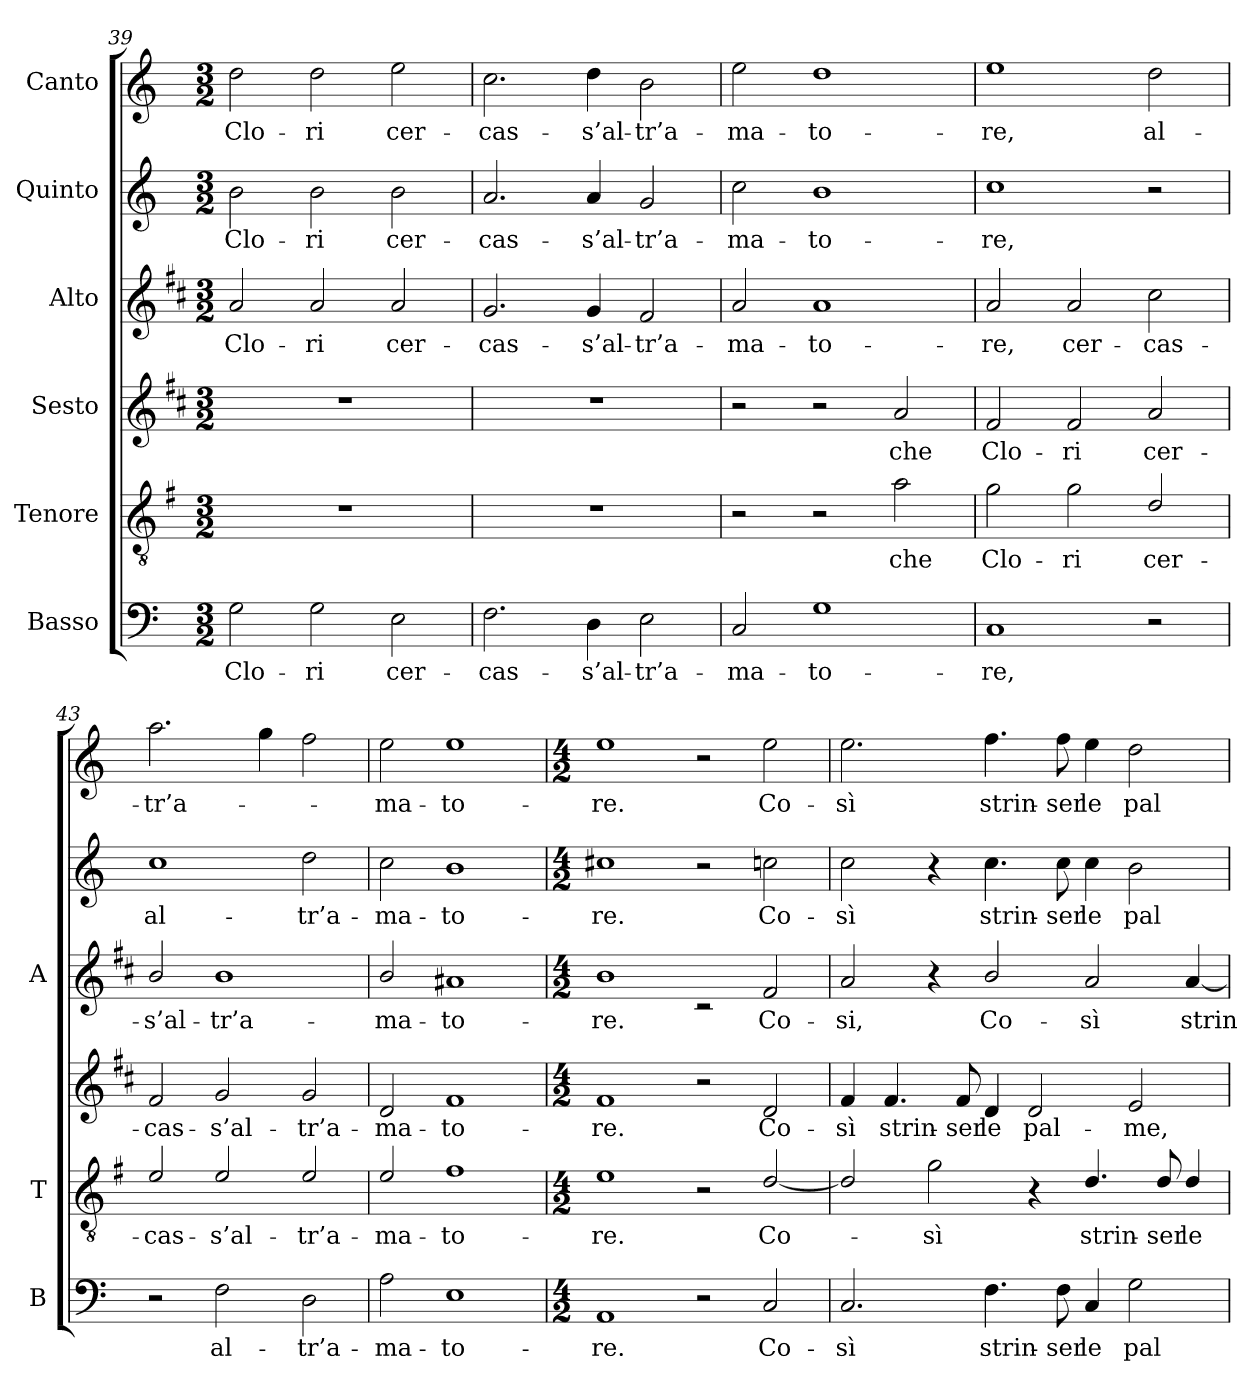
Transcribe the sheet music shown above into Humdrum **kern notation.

**kern	**text	**kern	**text	**kern	**text	**kern	**text	**kern	**text	**kern	**text
*part6	*part6	*part5	*part5	*part4	*part4	*part3	*part3	*part2	*part2	*part1	*part1
*staff6	*staff6	*staff5	*staff5	*staff4	*staff4	*staff3	*staff3	*staff2	*staff2	*staff1	*staff1
*I"Basso	*	*I"Tenore	*	*I"Sesto	*	*I"Alto	*	*I"Quinto	*	*I"Canto	*
*I'B	*	*I'T	*	*	*	*I'A	*	*	*	*	*
*clefF4	*	*clefGv2	*	*clefG2	*	*clefG2	*	*clefG2	*	*clefG2	*
*	*	*ITrd4c7	*	*ITrd1c2	*	*ITrd1c2	*	*	*	*	*
*k[]	*	*k[]	*	*k[]	*	*k[]	*	*k[]	*	*k[]	*
*C:	*	*C:	*	*C:	*	*C:	*	*C:	*	*C:	*
*M3/2	*	*M3/2	*	*M3/2	*	*M3/2	*	*M3/2	*	*M3/2	*
=39	=39	=39	=39	=39	=39	=39	=39	=39	=39	=39	=39
!	!LO:LY:b	!	!	!	!	!	!LO:LY:b	!	!LO:LY:b	!	!LO:LY:b
2G\	Clo-	1.r	.	1.r	.	2g/	Clo-	2b\	Clo-	2dd\	Clo-
!	!LO:LY:b	!	!	!	!	!	!LO:LY:b	!	!LO:LY:b	!	!LO:LY:b
2G\	-ri	.	.	.	.	2g/	-ri	2b\	-ri	2dd\	-ri
!	!LO:LY:b	!	!	!	!	!	!LO:LY:b	!	!LO:LY:b	!	!LO:LY:b
2E\	cer-	.	.	.	.	2g/	cer-	2b\	cer-	2ee\	cer-
!!LO:LB:g=z
=40	=40	=40	=40	=40	=40	=40	=40	=40	=40	=40	=40
!	!LO:LY:b	!	!	!	!	!	!LO:LY:b	!	!LO:LY:b	!	!LO:LY:b
2.F\	-cas-	1.r	.	1.r	.	2.f/	-cas-	2.a/	-cas-	2.cc\	-cas-
!	!LO:LY:b	!	!	!	!	!	!LO:LY:b	!	!LO:LY:b	!	!LO:LY:b
4D\	-s’al-	.	.	.	.	4f/	-s’al-	4a/	-s’al-	4dd\	-s’al-
!	!LO:LY:b	!	!	!	!	!	!LO:LY:b	!	!LO:LY:b	!	!LO:LY:b
2E\	-tr’a-	.	.	.	.	2e/	-tr’a-	2g/	-tr’a-	2b\	-tr’a-
=41	=41	=41	=41	=41	=41	=41	=41	=41	=41	=41	=41
!	!LO:LY:b	!	!	!	!	!	!LO:LY:b	!	!LO:LY:b	!	!LO:LY:b
2C/	-ma-	2r	.	2r	.	2g/	-ma-	2cc\	-ma-	2ee\	-ma-
!	!LO:LY:b	!	!	!	!	!	!LO:LY:b	!	!LO:LY:b	!	!LO:LY:b
1G	-to-	2r	.	2r	.	1g	-to-	1b	-to-	1dd	-to-
!	!	!	!LO:LY:b	!	!LO:LY:b	!	!	!	!	!	!
.	.	2d\	che	2g/	che	.	.	.	.	.	.
=42	=42	=42	=42	=42	=42	=42	=42	=42	=42	=42	=42
!	!LO:LY:b	!	!LO:LY:b	!	!LO:LY:b	!	!LO:LY:b	!	!LO:LY:b	!	!LO:LY:b
1C	-re,	2c\	Clo-	2e/	Clo-	2g/	-re,	1cc	-re,	1ee	-re,
!	!	!	!LO:LY:b	!	!LO:LY:b	!	!LO:LY:b	!	!	!	!
.	.	2c\	-ri	2e/	-ri	2g/	cer-	.	.	.	.
!	!	!	!LO:LY:b	!	!LO:LY:b	!	!LO:LY:b	!	!	!	!LO:LY:b
2r	.	2G/	cer-	2g/	cer-	2b\	-cas-	2r	.	2dd\	al-
=43	=43	=43	=43	=43	=43	=43	=43	=43	=43	=43	=43
!	!	!	!LO:LY:b	!	!LO:LY:b	!	!LO:LY:b	!	!LO:LY:b	!	!LO:LY:b
2r	.	2A/	-cas-	2e/	-cas-	2a/	-s’al-	1cc	al-	2.aa\	-tr’a-
!	!LO:LY:b	!	!LO:LY:b	!	!LO:LY:b	!	!LO:LY:b	!	!	!	!
2F\	al-	2A/	-s’al-	2f/	-s’al-	1a	-tr’a-	.	.	.	.
.	.	.	.	.	.	.	.	.	.	4gg\	.
!	!LO:LY:b	!	!LO:LY:b	!	!LO:LY:b	!	!	!	!LO:LY:b	!	!
2D\	-tr’a-	2A/	-tr’a-	2f/	-tr’a-	.	.	2dd\	-tr’a-	2ff\	.
=44	=44	=44	=44	=44	=44	=44	=44	=44	=44	=44	=44
!	!LO:LY:b	!	!LO:LY:b	!	!LO:LY:b	!	!LO:LY:b	!	!LO:LY:b	!	!LO:LY:b
2A\	-ma-	2A/	-ma-	2c/	-ma-	2a/	-ma-	2cc\	-ma-	2ee\	-ma-
!	!LO:LY:b	!	!LO:LY:b	!	!LO:LY:b	!	!LO:LY:b	!	!LO:LY:b	!	!LO:LY:b
1E	-to-	1B	-to-	1e	-to-	1g#X	-to-	1b	-to-	1ee	-to-
=45	=45	=45	=45	=45	=45	=45	=45	=45	=45	=45	=45
*M4/2	*	*M4/2	*	*M4/2	*	*M4/2	*	*M4/2	*	*M4/2	*
!	!LO:LY:b	!	!LO:LY:b	!	!LO:LY:b	!	!LO:LY:b	!	!LO:LY:b	!	!LO:LY:b
1AA	-re.	1A	-re.	1e	-re.	1a	-re.	1cc#X	-re.	1ee	-re.
2r	.	2r	.	2r	.	2rc	.	2r	.	2r	.
!	!LO:LY:b	!	!LO:LY:b	!	!LO:LY:b	!	!LO:LY:b	!	!LO:LY:b	!	!LO:LY:b
2C/	Co-	[2G/	Co-	2c/	Co-	2e/	Co-	2ccn\	Co-	2ee\	Co-
!!LO:PB:g=z
=46	=46	=46	=46	=46	=46	=46	=46	=46	=46	=46	=46
!	!LO:LY:b	!	!	!	!LO:LY:b	!	!LO:LY:b	!	!LO:LY:b	!	!LO:LY:b
2.C/	-sì	2G/]	.	4e/	-sì	2g/	-si,	2cc\	-sì	2.ee\	-sì
!	!	!	!	!	!LO:LY:b	!	!	!	!	!	!
.	.	.	.	4.e/	strin-	.	.	.	.	.	.
!	!	!	!LO:LY:b	!	!	!	!	!	!	!	!
.	.	2c\	-sì	.	.	4r	.	4r	.	.	.
!	!	!	!	!	!LO:LY:b	!	!	!	!	!	!
.	.	.	.	8e/	-ser	.	.	.	.	.	.
!	!LO:LY:b	!	!	!	!LO:LY:b	!	!LO:LY:b	!	!LO:LY:b	!	!LO:LY:b
4.F\	strin-	.	.	4c/	le	2a/	Co-	4.cc\	strin-	4.ff\	strin-
!	!	!	!	!	!LO:LY:b	!	!	!	!	!	!
.	.	4r	.	2c/	pal-	.	.	.	.	.	.
!	!LO:LY:b	!	!	!	!	!	!	!	!LO:LY:b	!	!LO:LY:b
8F\	-ser	.	.	.	.	.	.	8cc\	-ser	8ff\	-ser
!	!LO:LY:b	!	!LO:LY:b	!	!	!	!LO:LY:b	!	!LO:LY:b	!	!LO:LY:b
4C/	le	4.G/	strin-	.	.	2g/	-sì	4cc\	le	4ee\	le
!	!LO:LY:b	!	!	!	!LO:LY:b	!	!	!	!LO:LY:b	!	!LO:LY:b
2G\	pal-	.	.	2d/	-me,	.	.	2b\	pal-	2dd\	pal-
!	!	!	!LO:LY:b	!	!	!	!	!	!	!	!
.	.	8G/	-ser	.	.	.	.	.	.	.	.
!	!	!	!LO:LY:b	!	!	!	!LO:LY:b	!	!	!	!
.	.	4G/	le	.	.	[4g/	strin-	.	.	.	.
=	=	=	=	=	=	=	=	=	=	=	=
*-	*-	*-	*-	*-	*-	*-	*-	*-	*-	*-	*-
